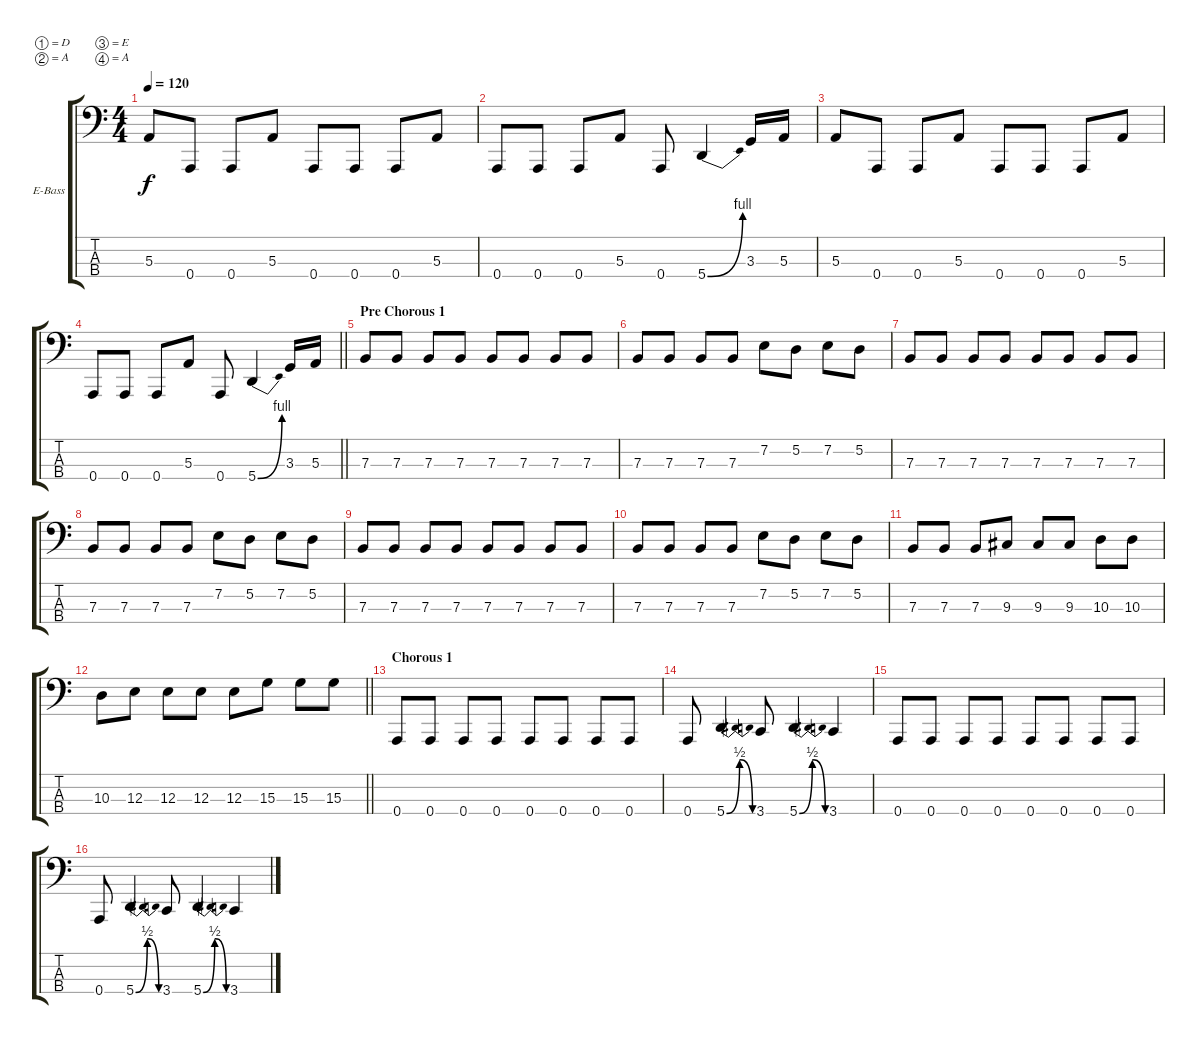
\bracketExtendMode groupsimilarinstruments
\firstSystemTrackNameOrientation horizontal
\otherSystemsTrackNameOrientation horizontal
\track ("Bass" "E-Bass") {instrument electricbassfinger}
\staff {score tabs}
\tuning (D2 A1 E1 A0)
\ts (4 4)
\tempo 120
\clef f4
\ks c
5.3.8{dy f} 0.4.8 0.4.8 5.3.8 0.4.8 0.4.8 0.4.8 5.3.8 |
0.4.8 0.4.8 0.4.8 5.3.8 0.4.8 5.4{be (bend 0 0 60 4)}.4 3.3.16 5.3.16 |
5.3.8 0.4.8 0.4.8 5.3.8 0.4.8 0.4.8 0.4.8 5.3.8 |
\barLineRight lightlight
0.4.8 0.4.8 0.4.8 5.3.8 0.4.8 5.4{be (bend 0 0 60 4)}.4 3.3.16 5.3.16 |
\section ("" "Pre Chorous 1")
7.3.8 7.3.8 7.3.8 7.3.8 7.3.8 7.3.8 7.3.8 7.3.8 |
7.3.8 7.3.8 7.3.8 7.3.8 7.2.8 5.2.8 7.2.8 5.2.8 |
7.3.8 7.3.8 7.3.8 7.3.8 7.3.8 7.3.8 7.3.8 7.3.8 |
7.3.8 7.3.8 7.3.8 7.3.8 7.2.8 5.2.8 7.2.8 5.2.8 |
7.3.8 7.3.8 7.3.8 7.3.8 7.3.8 7.3.8 7.3.8 7.3.8 |
7.3.8 7.3.8 7.3.8 7.3.8 7.2.8 5.2.8 7.2.8 5.2.8 |
7.3.8 7.3.8 7.3.8 9.3.8 9.3.8 9.3.8 10.3.8 10.3.8 |
\barLineRight lightlight
10.3.8 12.3.8 12.3.8 12.3.8 12.3.8 15.3.8 15.3.8 15.3.8 |
\section ("" "Chorous 1")
0.4.8 0.4.8 0.4.8 0.4.8 0.4.8 0.4.8 0.4.8 0.4.8 |
0.4.8 5.4{be (bendrelease 0 0 30 2 30 2 60 0)}.4 3.4.8 5.4{be (bendrelease 0 0 30 2 30 2 60 0)}.4 3.4.4 |
0.4.8 0.4.8 0.4.8 0.4.8 0.4.8 0.4.8 0.4.8 0.4.8 |
0.4.8 5.4{be (bendrelease 0 0 30 2 30 2 60 0)}.4 3.4.8 5.4{be (bendrelease 0 0 30 2 30 2 60 0)}.4 3.4.4
